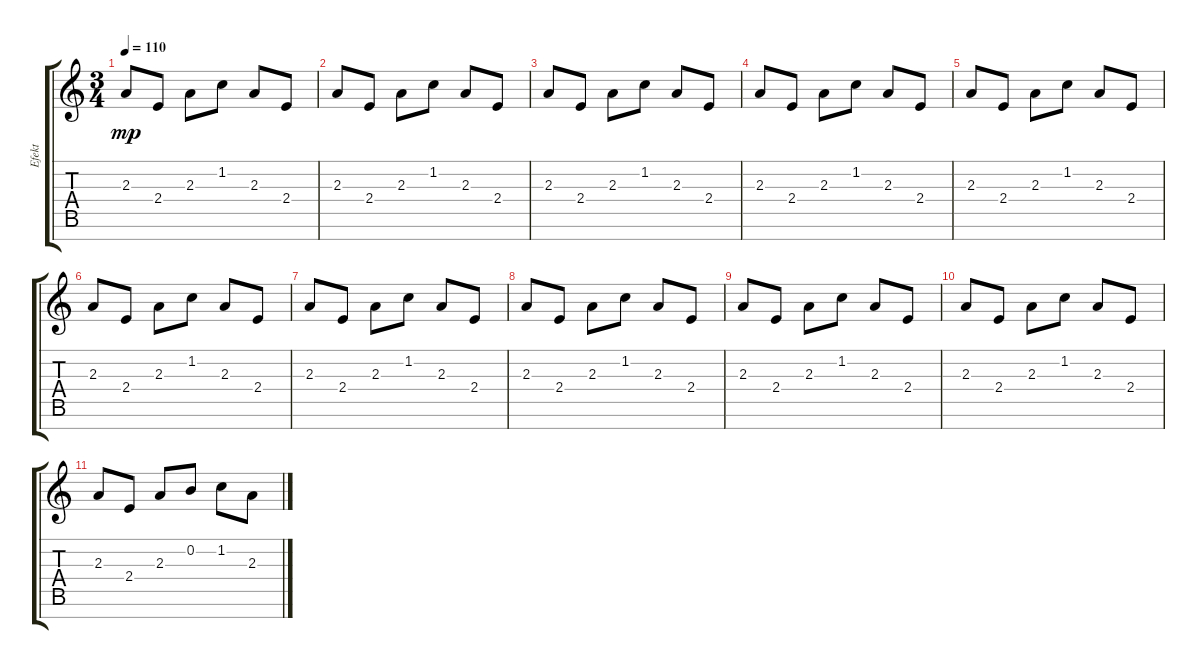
\track ("Efekt" "Efekt") {instrument overdrivenguitar}
\staff {score tabs}
\tuning (E4 B3 G3 D3 A2 E2 B1) {hide}
\ts (3 4)
\tempo 110
\clef g2
\ks c
2.3.8{dy mp} 2.4.8 2.3.8 1.2.8 2.3.8 2.4.8 |
2.3.8 2.4.8 2.3.8 1.2.8 2.3.8 2.4.8 |
2.3.8 2.4.8 2.3.8 1.2.8 2.3.8 2.4.8 |
2.3.8 2.4.8 2.3.8 1.2.8 2.3.8 2.4.8 |
2.3.8 2.4.8 2.3.8 1.2.8 2.3.8 2.4.8 |
2.3.8 2.4.8 2.3.8 1.2.8 2.3.8 2.4.8 |
2.3.8 2.4.8 2.3.8 1.2.8 2.3.8 2.4.8 |
2.3.8 2.4.8 2.3.8 1.2.8 2.3.8 2.4.8 |
2.3.8 2.4.8 2.3.8 1.2.8 2.3.8 2.4.8 |
2.3.8 2.4.8 2.3.8 1.2.8 2.3.8 2.4.8 |
2.3.8 2.4.8 2.3.8 0.2.8 1.2.8 2.3.8
